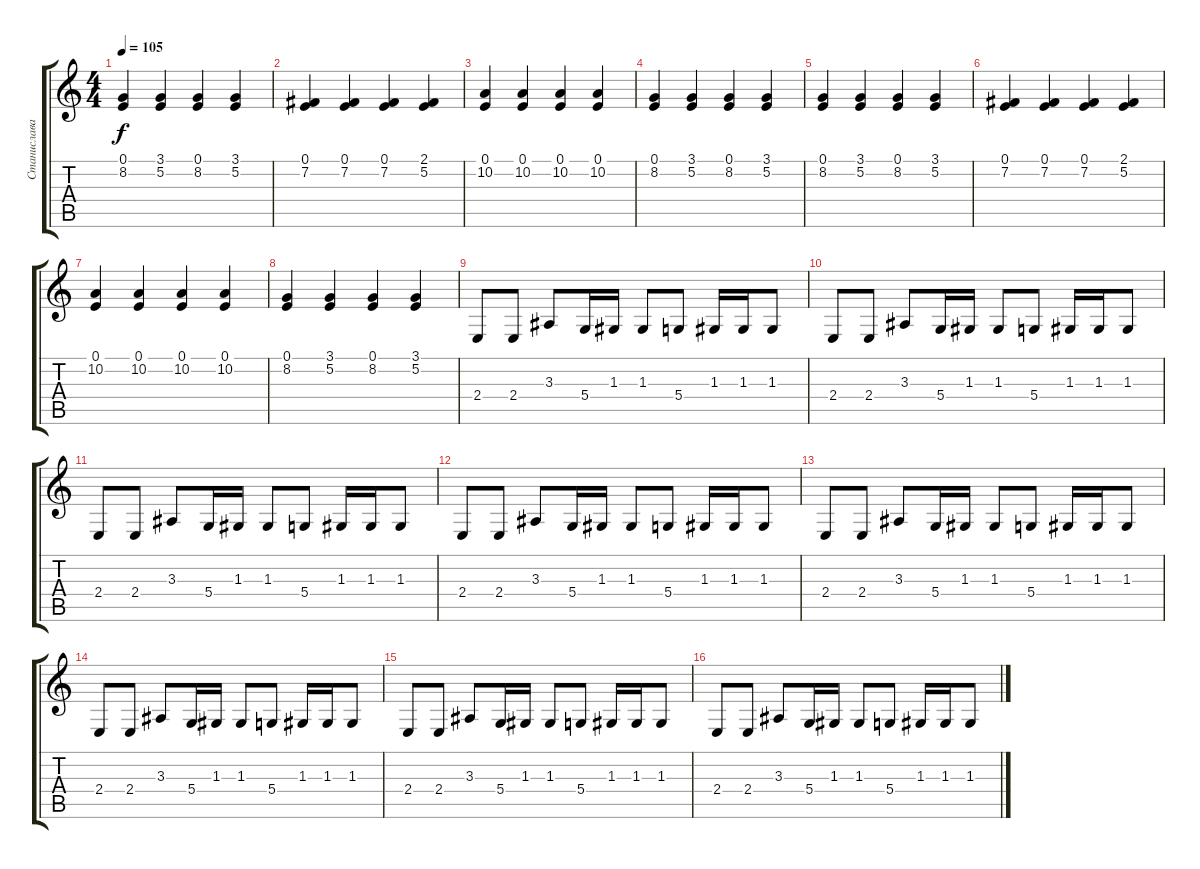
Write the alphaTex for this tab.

\track ("Станислава Матвеева (клавишные)" "Станислава") {instrument lead8bassandlead}
\staff {score tabs}
\tuning (E4 B3 G3 D3 A2 E2) {hide}
\ts (4 4)
\tempo 105
\clef g2
\ks c
(0.1 8.2).4{dy f volume 14 instrument tremolostrings} (3.1 5.2).4 (0.1 8.2).4 (3.1 5.2).4 |
(0.1 7.2).4 (0.1 7.2).4 (0.1 7.2).4 (2.1 5.2).4 |
(0.1 10.2).4 (0.1 10.2).4 (0.1 10.2).4 (0.1 10.2).4 |
(0.1 8.2).4{volume 14 instrument tremolostrings} (3.1 5.2).4 (0.1 8.2).4 (3.1 5.2).4 |
(0.1 8.2).4{volume 14 instrument tremolostrings} (3.1 5.2).4 (0.1 8.2).4 (3.1 5.2).4 |
(0.1 7.2).4 (0.1 7.2).4 (0.1 7.2).4 (2.1 5.2).4 |
(0.1 10.2).4 (0.1 10.2).4 (0.1 10.2).4 (0.1 10.2).4 |
(0.1 8.2).4{volume 14 instrument tremolostrings} (3.1 5.2).4 (0.1 8.2).4 (3.1 5.2).4 |
2.4.8{volume 9 instrument lead8bassandlead} 2.4.8 3.3.8 5.4.16 1.3.16 1.3.8 5.4.8 1.3.16 1.3.16 1.3.8 |
2.4.8 2.4.8 3.3.8 5.4.16 1.3.16 1.3.8 5.4.8 1.3.16 1.3.16 1.3.8 |
2.4.8 2.4.8 3.3.8 5.4.16 1.3.16 1.3.8 5.4.8 1.3.16 1.3.16 1.3.8 |
2.4.8 2.4.8 3.3.8 5.4.16 1.3.16 1.3.8 5.4.8 1.3.16 1.3.16 1.3.8 |
2.4.8 2.4.8 3.3.8 5.4.16 1.3.16 1.3.8 5.4.8 1.3.16 1.3.16 1.3.8 |
2.4.8 2.4.8 3.3.8 5.4.16 1.3.16 1.3.8 5.4.8 1.3.16 1.3.16 1.3.8 |
2.4.8 2.4.8 3.3.8 5.4.16 1.3.16 1.3.8 5.4.8 1.3.16 1.3.16 1.3.8 |
2.4.8 2.4.8 3.3.8 5.4.16 1.3.16 1.3.8 5.4.8 1.3.16 1.3.16 1.3.8
